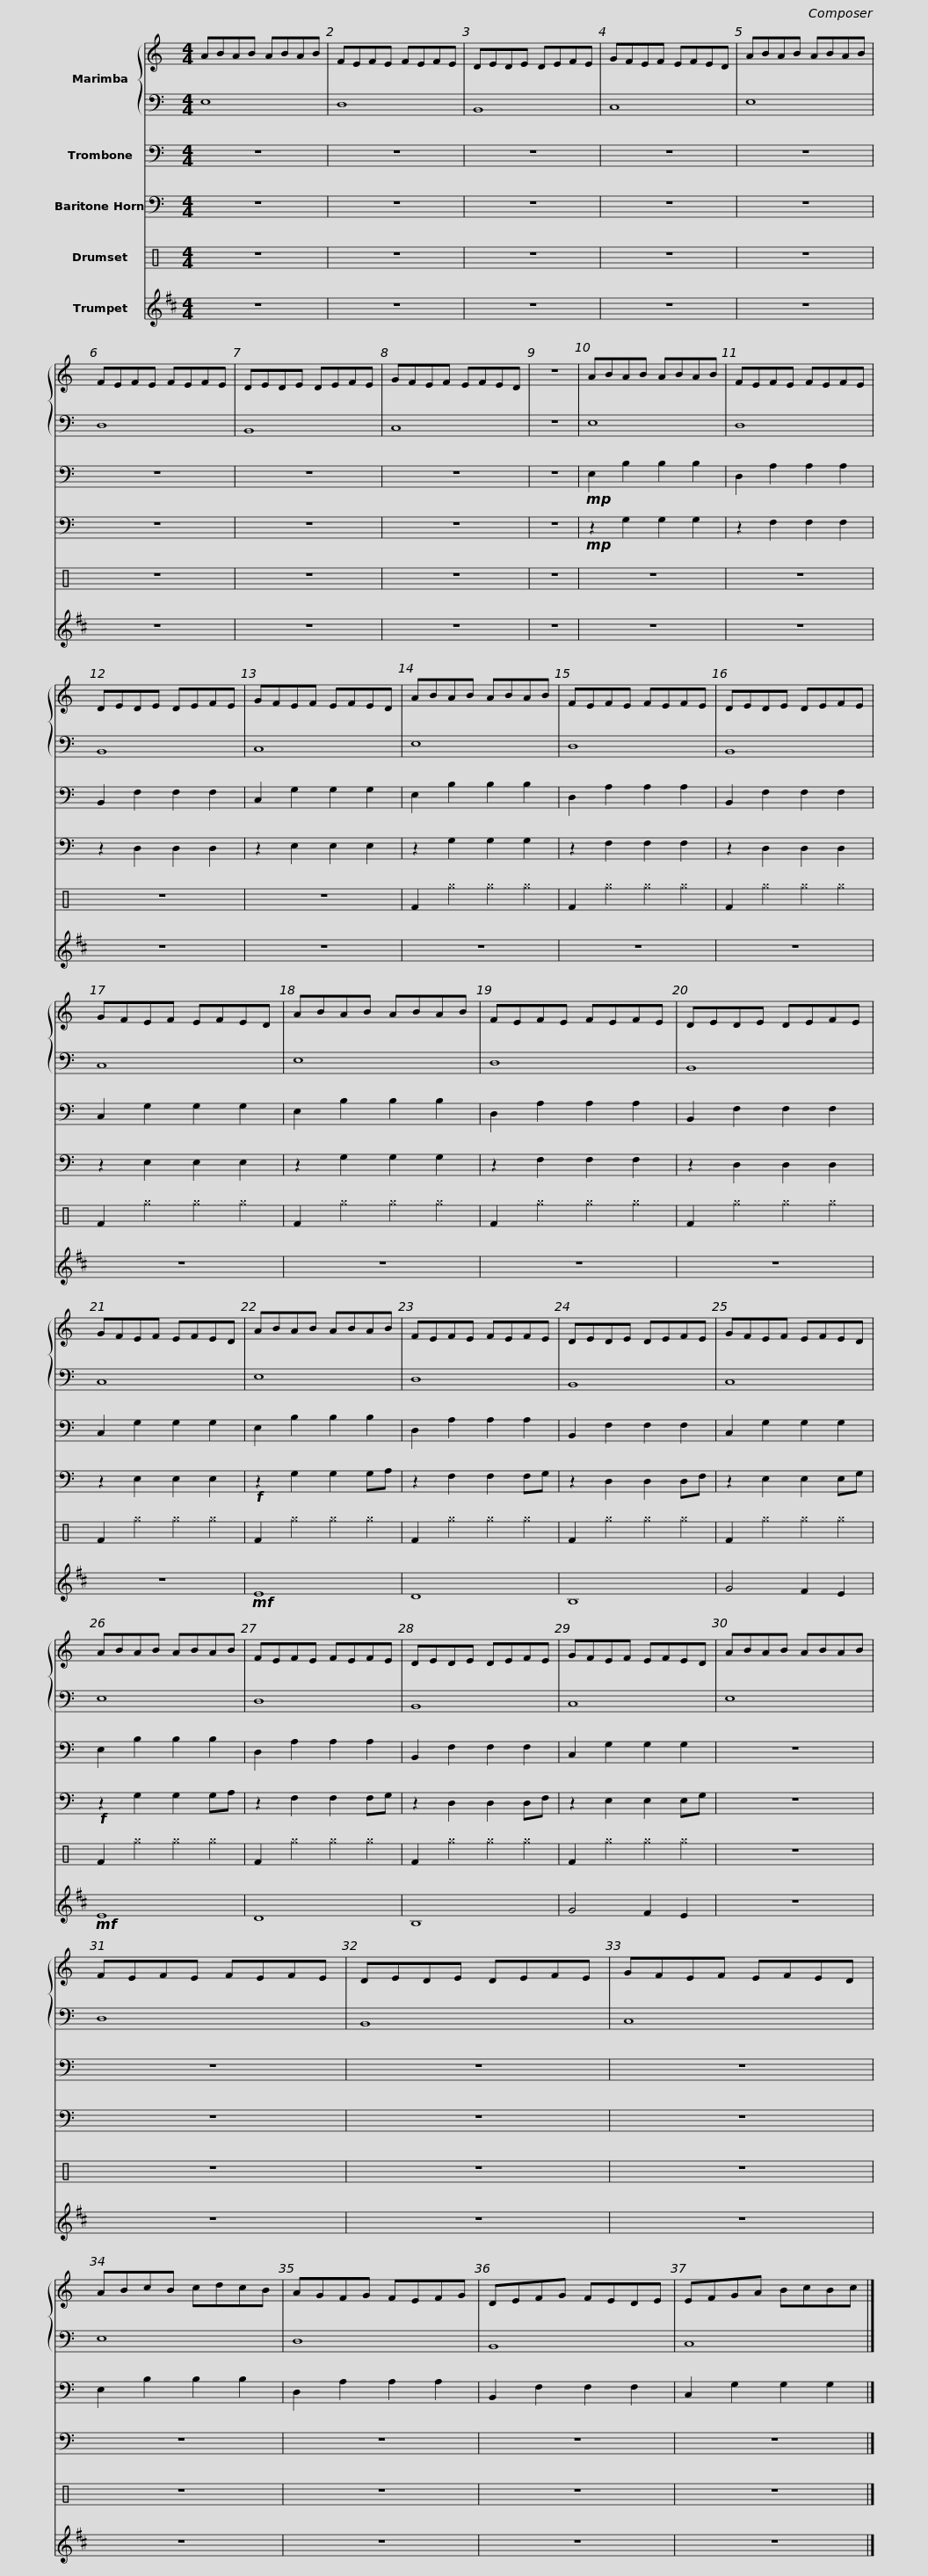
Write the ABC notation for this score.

X:1
%%score { 1 | 2 } 3 4 5 6
L:1/8
M:4/4
I:linebreak $
K:C
V:1 treble
V:2 bass
V:3 bass
V:4 bass
V:5 perc
K:none
V:6 treble transpose=-2
V:1
 ABAB ABAB | FEFE FEFE | DEDE DEFE | GFEF EFED |$ ABAB ABAB | %5
 FEFE FEFE | DEDE DEFE | GFEF EFED |$ z8 |$ ABAB ABAB | %10
 FEFE FEFE | DEDE DEFE | GFEF EFED |$ ABAB ABAB | FEFE FEFE | %15
 DEDE DEFE | GFEF EFED |$ ABAB ABAB | FEFE FEFE | DEDE DEFE | %20
 GFEF EFED |$ ABAB ABAB | FEFE FEFE | DEDE DEFE | GFEF EFED |$ %25
 ABAB ABAB | FEFE FEFE | DEDE DEFE | GFEF EFED |$ ABAB ABAB | %30
 FEFE FEFE | DEDE DEFE | GFEF EFED |$ ABcB cdcB | AGFG FEFG | %35
 DEFG FEDE | EFGA BcBc |] %37
V:2
 E,8 | D,8 | B,,8 | C,8 |$ E,8 | %5
 D,8 | B,,8 | C,8 |$ z8 |$ E,8 | %10
 D,8 | B,,8 | C,8 |$ E,8 | D,8 | %15
 B,,8 | C,8 |$ E,8 | D,8 | B,,8 | %20
 C,8 |$ E,8 | D,8 | B,,8 | C,8 |$ %25
 E,8 | D,8 | B,,8 | C,8 |$ E,8 | %30
 D,8 | B,,8 | C,8 |$ E,8 | D,8 | %35
 B,,8 | C,8 |] %37
V:3
 z8 | z8 | z8 | z8 |$ z8 | %5
 z8 | z8 | z8 |$ z8 |$!mp! E,2 B,2 B,2 B,2 | %10
 D,2 A,2 A,2 A,2 | B,,2 F,2 F,2 F,2 | C,2 G,2 G,2 G,2 |$ E,2 B,2 B,2 B,2 | D,2 A,2 A,2 A,2 | %15
 B,,2 F,2 F,2 F,2 | C,2 G,2 G,2 G,2 |$ E,2 B,2 B,2 B,2 | D,2 A,2 A,2 A,2 | B,,2 F,2 F,2 F,2 | %20
 C,2 G,2 G,2 G,2 |$ E,2 B,2 B,2 B,2 | D,2 A,2 A,2 A,2 | B,,2 F,2 F,2 F,2 | C,2 G,2 G,2 G,2 |$ %25
 E,2 B,2 B,2 B,2 | D,2 A,2 A,2 A,2 | B,,2 F,2 F,2 F,2 | C,2 G,2 G,2 G,2 |$ z8 | %30
 z8 | z8 | z8 |$ E,2 B,2 B,2 B,2 | D,2 A,2 A,2 A,2 | %35
 B,,2 F,2 F,2 F,2 | C,2 G,2 G,2 G,2 |] %37
V:4
 z8 | z8 | z8 | z8 |$ z8 | %5
 z8 | z8 | z8 |$ z8 |$!mp! z2 G,2 G,2 G,2 | %10
 z2 F,2 F,2 F,2 | z2 D,2 D,2 D,2 | z2 E,2 E,2 E,2 |$ z2 G,2 G,2 G,2 | z2 F,2 F,2 F,2 | %15
 z2 D,2 D,2 D,2 | z2 E,2 E,2 E,2 |$ z2 G,2 G,2 G,2 | z2 F,2 F,2 F,2 | z2 D,2 D,2 D,2 | %20
 z2 E,2 E,2 E,2 |$!f! z2 G,2 G,2 G,A, | z2 F,2 F,2 F,G, | z2 D,2 D,2 D,F, | z2 E,2 E,2 E,G, |$ %25
!f! z2 G,2 G,2 G,A, | z2 F,2 F,2 F,G, | z2 D,2 D,2 D,F, | z2 E,2 E,2 E,G, |$ z8 | %30
 z8 | z8 | z8 |$ z8 | z8 | %35
 z8 | z8 |] %37
V:5
 z8 | z8 | z8 | z8 |$ z8 | %5
 z8 | z8 | z8 |$ z8 |$ z8 | %10
 z8 | z8 | z8 |$ F2 ^g2 ^g2 ^g2 | F2 ^g2 ^g2 ^g2 | %15
 F2 ^g2 ^g2 ^g2 | F2 ^g2 ^g2 ^g2 |$ F2 ^g2 ^g2 ^g2 | F2 ^g2 ^g2 ^g2 | F2 ^g2 ^g2 ^g2 | %20
 F2 ^g2 ^g2 ^g2 |$ F2 ^g2 ^g2 ^g2 | F2 ^g2 ^g2 ^g2 | F2 ^g2 ^g2 ^g2 | F2 ^g2 ^g2 ^g2 |$ %25
 F2 ^g2 ^g2 ^g2 | F2 ^g2 ^g2 ^g2 | F2 ^g2 ^g2 ^g2 | F2 ^g2 ^g2 ^g2 |$ z8 | %30
 z8 | z8 | z8 |$ z8 | z8 | %35
 z8 | z8 |] %37
V:6
[K:D] z8 | z8 | z8 | z8 |$ z8 | %5
 z8 | z8 | z8 |$ z8 |$ z8 | %10
 z8 | z8 | z8 |$ z8 | z8 | %15
 z8 | z8 |$ z8 | z8 | z8 | %20
 z8 |$!mf! E8 | D8 | B,8 | G4 F2 E2 |$ %25
!mf! E8 | D8 | B,8 | G4 F2 E2 |$ z8 | %30
 z8 | z8 | z8 |$ z8 | z8 | %35
 z8 | z8 |] %37
